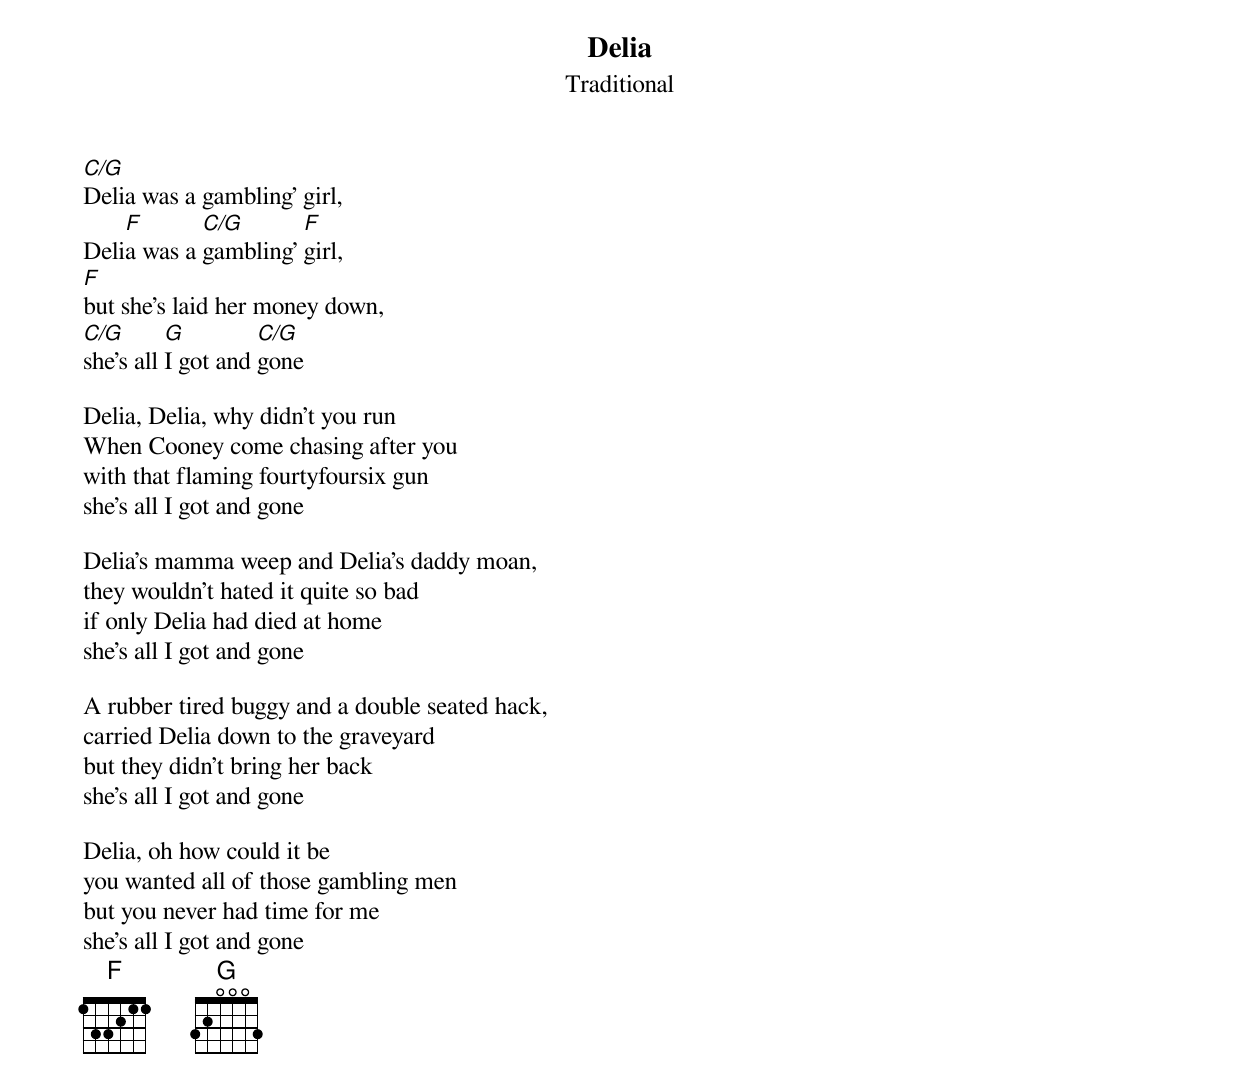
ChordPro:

{t:Delia}
{st:Traditional}
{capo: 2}

[C/G]Delia was a gambling' girl,
Deli[F]a was a [C/G]gambling' [F]girl,
[F]but she's laid her money down,
[C/G]she's all [G]I got and [C/G]gone

Delia, Delia, why didn't you run
When Cooney come chasing after you
with that flaming fourtyfoursix gun
she's all I got and gone

Delia's mamma weep and Delia's daddy moan,
they wouldn't hated it quite so bad
if only Delia had died at home
she's all I got and gone

A rubber tired buggy and a double seated hack,
carried Delia down to the graveyard
but they didn't bring her back
she's all I got and gone

Delia, oh how could it be
you wanted all of those gambling men
but you never had time for me
she's all I got and gone
